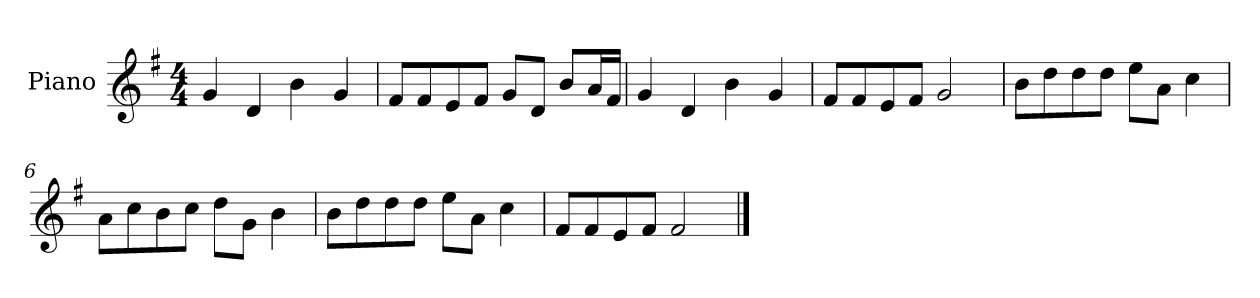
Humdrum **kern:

**kern
*part1
*staff1
*I"Piano
*I'P-no
*clefG2
*k[f#]
*M4/4
*MM90
=1
4g/
4d/
4b\
4g/
=2
8f#/L
8f#/
8e/
8f#/J
8g/L
8d/J
8b/L
16a/L
16f#/JJ
=3
4g/
4d/
4b\
4g/
=4
8f#/L
8f#/
8e/
8f#/J
2g/
=5
8b\L
8dd\
8dd\
8dd\J
8ee\L
8a\J
4cc\
=6
8a\L
8cc\
8b\
8cc\J
8dd\L
8g\J
4b\
!!LO:LB:g=z
=7
8b\L
8dd\
8dd\
8dd\J
8ee\L
8a\J
4cc\
=8
8f#/L
8f#/
8e/
8f#/J
2f#/
==
*-
